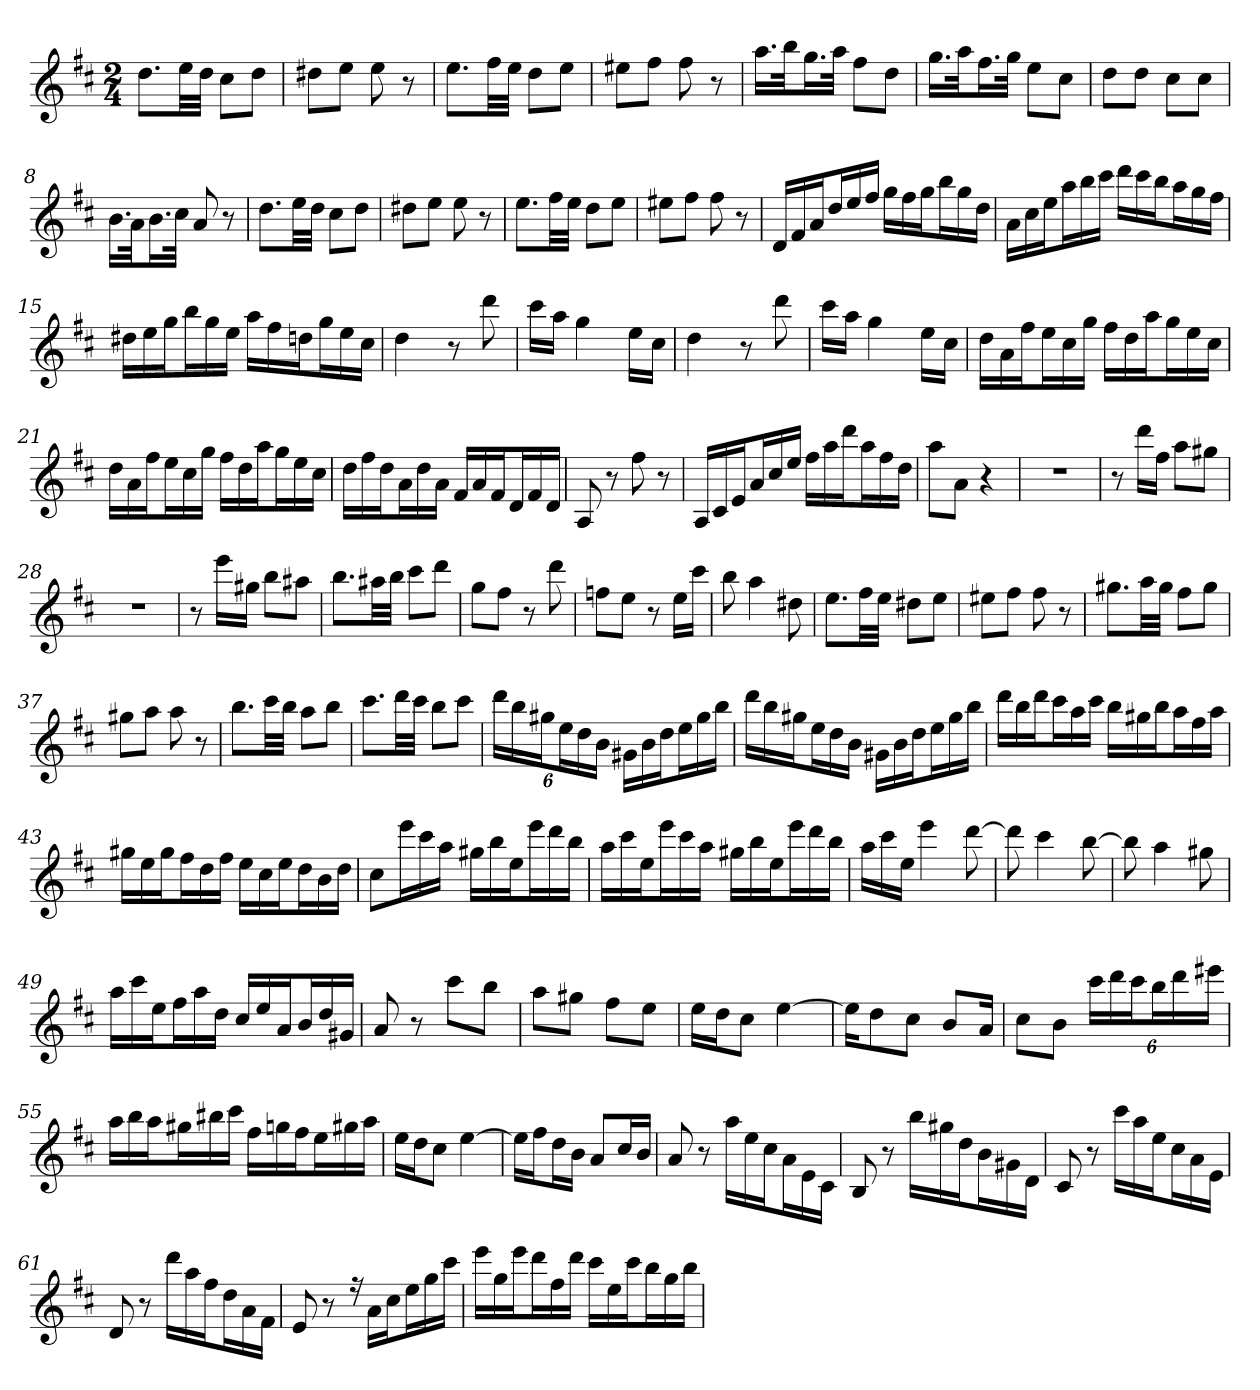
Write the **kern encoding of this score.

**kern
*part1
*staff1
*clefG2
*k[f#c#]
*D:
*M2/4
*MM104
=1
8.dd\L
32ee\LL
32dd\JJJ
8cc#\L
8dd\J
=2
8dd#X\L
8ee\J
8ee
8r
=3
8.ee\L
32ff#\LL
32ee\JJJ
8dd\L
8ee\J
=4
8ee#X\L
8ff#\J
8ff#
8r
=5
16.aa\LL
32bb\Jk
16.gg\L
32aa\JJk
8ff#\L
8dd\J
=6
16.gg\LL
32aa\Jk
16.ff#\L
32gg\JJk
8ee\L
8cc#\J
=7
8dd\L
8dd\J
8cc#\L
8cc#\J
=8
16.b\LL
32a\Jk
16.b\L
32cc#\JJk
8a
8r
=9
8.dd\L
32ee\LL
32dd\JJJ
8cc#\L
8dd\J
=10
8dd#X\L
8ee\J
8ee
8r
=11
8.ee\L
32ff#\LL
32ee\JJJ
8dd\L
8ee\J
=12
8ee#X\L
8ff#\J
8ff#
8r
=13
*Xtuplet
24d/LL
24f#/
24a/J
24dd/L
24ee/
24ff#/JJ
24gg\LL
24ff#\
24gg\J
24bb\L
24gg\
24dd\JJ
=14
24a\LL
24cc#\
24ee\J
24aa\L
24bb\
24ccc#\JJ
24ddd\LL
24ccc#\
24bb\J
24aa\L
24gg\
24ff#\JJ
=15
24dd#X\LL
24ee\
24gg\J
24bb\L
24gg\
24ee\JJ
24aa\LL
24ff#\
24ddn\J
24gg\L
24ee\
24cc#\JJ
=16
4dd
8r
8ddd
=17
16ccc#\LL
16aa\JJ
4gg
16ee\LL
16cc#\JJ
=18
4dd
8r
8ddd
=19
16ccc#\LL
16aa\JJ
4gg
16ee\LL
16cc#\JJ
=20
24dd\LL
24a\
24ff#\J
24ee\L
24cc#\
24gg\JJ
24ff#\LL
24dd\
24aa\J
24gg\L
24ee\
24cc#\JJ
=21
24dd\LL
24a\
24ff#\J
24ee\L
24cc#\
24gg\JJ
24ff#\LL
24dd\
24aa\J
24gg\L
24ee\
24cc#\JJ
=22
24dd\LL
24ff#\
24dd\J
24a\L
24dd\
24a\JJ
24f#/LL
24a/
24f#/J
24d/L
24f#/
24d/JJ
=23
8A
8r
8ff#
8r
=24
24A/LL
24c#/
24e/J
24a/L
24cc#/
24ee/JJ
24ff#\LL
24aa\
24ddd\J
24aa\L
24ff#\
24dd\JJ
=25
8aa\L
8a\J
4r
=26
2r
=27
8r
16ddd\LL
16ff#\JJ
8aa\L
8gg#X\J
=28
2r
=29
8r
16eee\LL
16gg#X\JJ
8bb\L
8aa#X\J
=30
8.bb\L
32aa#X\LL
32bb\JJJ
8ccc#\L
8ddd\J
=31
8gg\L
8ff#\J
8r
8ddd
=32
8ffn\L
8ee\J
8r
16ee\LL
16ccc#\JJ
=33
8bb
4aa
8dd#X
=34
8.ee\L
32ff#\LL
32ee\JJJ
8dd#X\L
8ee\J
=35
8ee#X\L
8ff#\J
8ff#
8r
=36
8.gg#X\L
32aa\LL
32gg#\JJJ
8ff#\L
8gg#\J
=37
8gg#X\L
8aa\J
8aa
8r
=38
8.bb\L
32ccc#\LL
32bb\JJJ
8aa\L
8bb\J
=39
8.ccc#\L
32ddd\LL
32ccc#\JJJ
8bb\L
8ccc#\J
=40
*tuplet
24ddd\LL
24bb\
24gg#X\J
24ee\L
24dd\
24b\JJ
*Xtuplet
24g#X\LL
24b\
24dd\J
24ee\L
24gg#\
24bb\JJ
=41
24ddd\LL
24bb\
24gg#X\J
24ee\L
24dd\
24b\JJ
24g#X\LL
24b\
24dd\J
24ee\L
24gg#\
24bb\JJ
=42
24ddd\LL
24bb\
24ddd\J
24ccc#\L
24aa\
24ccc#\JJ
24bb\LL
24gg#X\
24bb\J
24aa\L
24ff#\
24aa\JJ
=43
24gg#X\LL
24ee\
24gg#\J
24ff#\L
24dd\
24ff#\JJ
24ee\LL
24cc#\
24ee\J
24dd\L
24b\
24dd\JJ
=44
8cc#\L
24eee\L
24ccc#\
24aa\JJ
24gg#X\LL
24bb\
24ee\J
24eee\L
24ddd\
24bb\JJ
=45
24aa\LL
24ccc#\
24ee\J
24eee\L
24ccc#\
24aa\JJ
24gg#X\LL
24bb\
24ee\J
24eee\L
24ddd\
24bb\JJ
=46
24aa\LL
24ccc#\
24ee\JJ
4eee
[8ddd
=47
8ddd]
4ccc#
[8bb
=48
8bb]
4aa
8gg#X
=49
24aa\LL
24ccc#\
24ee\J
24ff#\L
24aa\
24dd\JJ
24cc#/LL
24ee/
24a/J
24b/L
24dd/
24g#X/JJ
=50
8a
8r
8ccc#\L
8bb\J
=51
8aa\L
8gg#X\J
8ff#\L
8ee\J
=52
16ee\LL
16dd\J
8cc#\J
[4ee
=53
16ee\KL]
8dd\
8cc#\J
8b/L
16a/Jk
=54
8cc#\L
8b\J
*tuplet
24ccc#\LL
24ddd\
24ccc#\J
24bb\L
24ddd\
24eee#X\JJ
=55
*Xtuplet
24aa\LL
24bb\
24aa\J
24gg#X\L
24bb#X\
24ccc#\JJ
24ff#\LL
24ggn\
24ff#\J
24ee\L
24gg#X\
24aa\JJ
=56
16ee\LL
16dd\J
8cc#\J
[4ee
=57
16ee\LL]
16ff#\J
16dd\L
16b\JJ
8a/L
16cc#/L
16b/JJ
=58
8a
8r
24aa\LL
24ee\
24cc#\J
24a\L
24e\
24c#\JJ
=59
8B
8r
24bb\LL
24gg#X\
24dd\J
24b\L
24g#X\
24d\JJ
=60
8c#
8r
24ccc#\LL
24aa\
24ee\J
24cc#\L
24a\
24e\JJ
=61
8d
8r
24ddd\LL
24aa\
24ff#\J
24dd\L
24a\
24f#\JJ
=62
8e
8r
24rff
24a\LL
24cc#\J
24ee\L
24gg\
24ccc#\JJ
=63
24eee\LL
24gg\
24eee\J
24ddd\L
24ff#\
24ddd\JJ
24ccc#\LL
24ee\
24ccc#\J
24bb\L
24gg\
24bb\JJ
=
*-
